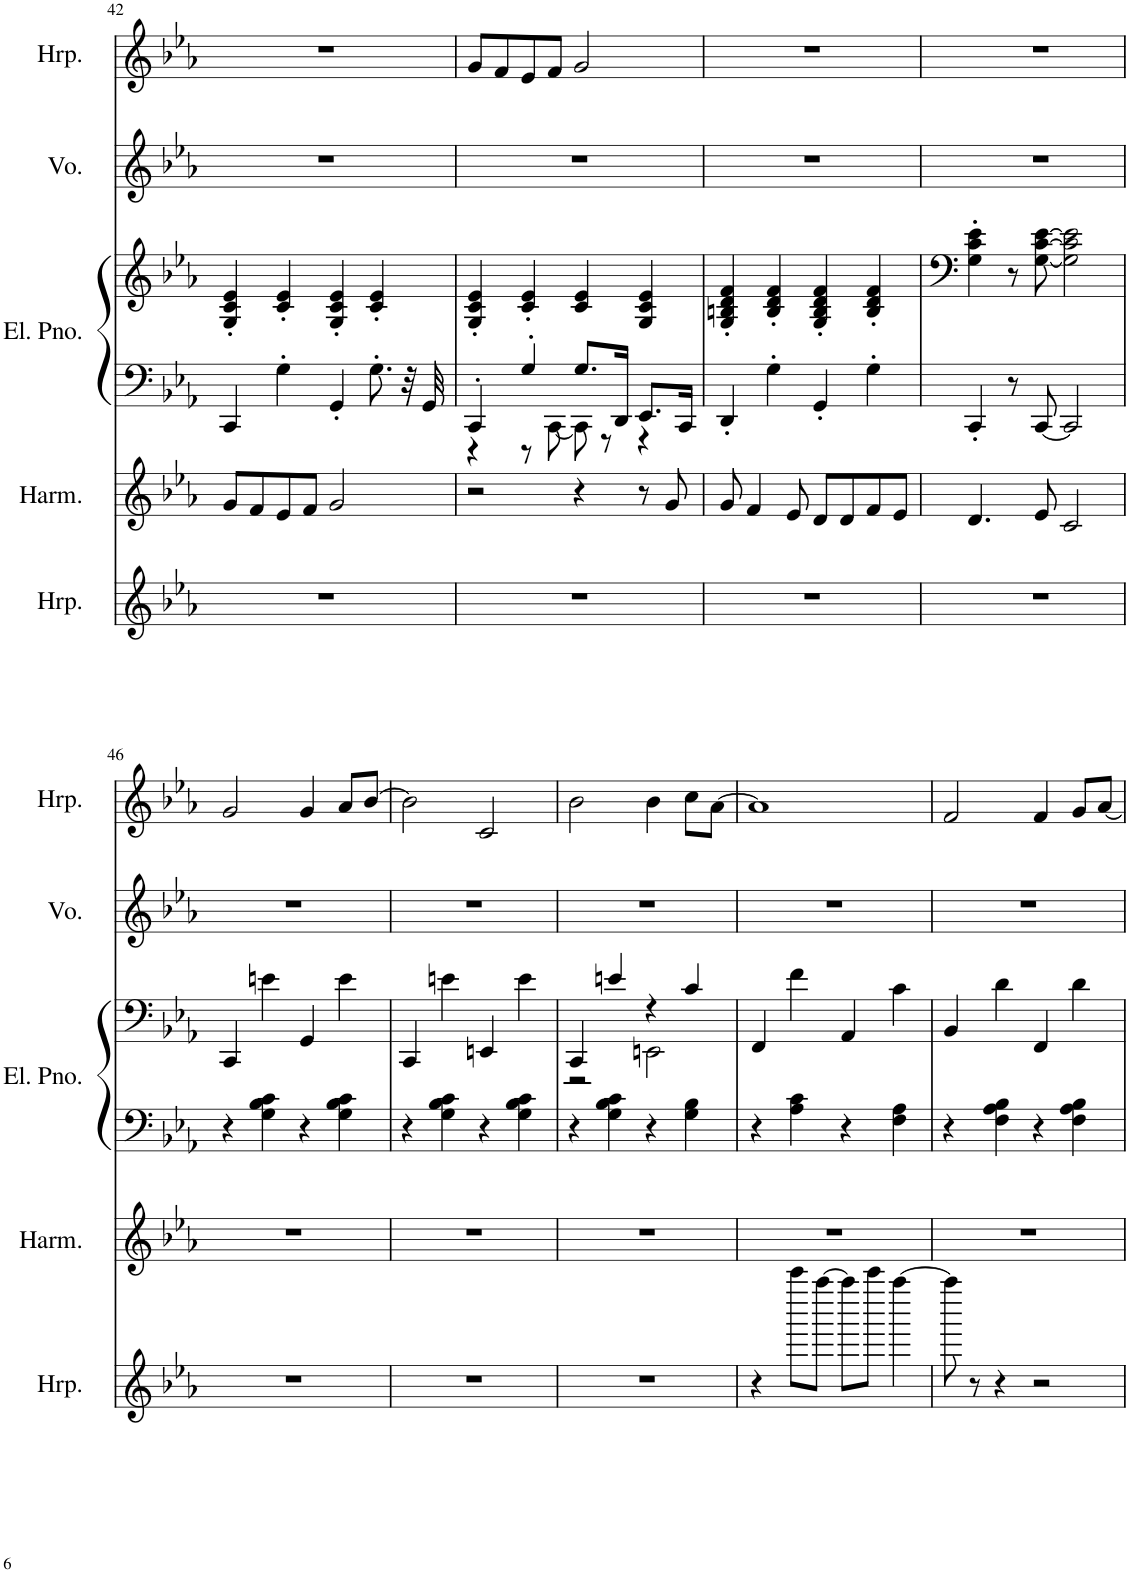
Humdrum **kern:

**kern	**kern	**kern	**kern	**kern	**kern
*part5	*part4	*part3	*part3	*part2	*part1
*staff6	*staff5	*staff4	*staff3	*staff2	*staff1
*I"Harp, Music Box	*I"Harmonica, Accordion	*I"Electric Piano, Piano	*	*I"Voice, Voice Oohs	*I"Harp, Vibraphone
*I'Hrp.	*I'Harm.	*I'El. Pno.	*	*I'Vo.	*I'Hrp.
!!LO:PB:g=z
*clefG2	*clefG2	*clefF4	*clefF4	*clefG2	*clefF4
*k[b-e-a-]	*k[b-e-a-]	*k[b-e-a-]	*k[b-e-a-]	*k[b-e-a-]	*k[b-e-a-]
*M4/4	*M4/4	*M4/4	*M4/4	*M4/4	*M4/4
=42	=42	=42	=42	=42	=42
1r	8g/L	4CC/	4G/' 4c/' 4e-/'	1r	1r
.	8f/	.	.	.	.
.	8e-/	4G'\	4c/' 4e-/'	.	.
.	8f/J	.	.	.	.
.	2g/	4GG'/	4G/' 4c/' 4e-/'	.	.
.	.	8.G'\	4c/' 4e-/'	.	.
.	.	32r	.	.	.
.	.	32GG/	.	.	.
=43	=43	=43	=43	=43	=43
*	*	*^	*	*	*
1r	2r	4CC'/	4r	4G/' 4c/' 4e-/'	1r	8g/L
.	.	.	.	.	.	8f/
.	.	4G'/	8r	4c/' 4e-/'	.	8e-/
.	.	.	[8CC\	.	.	8f/J
.	4r	8.G/L	8CC\]	4c/ 4e-/	.	2g/
.	.	.	8r	.	.	.
.	.	16DD/Jk	.	.	.	.
.	8r	8.EE-/L	4r	4G/ 4c/ 4e-/	.	.
.	8g/	.	.	.	.	.
.	.	16CC/Jk	.	.	.	.
*	*	*v	*v	*	*	*
=44	=44	=44	=44	=44	=44
1r	8g/	4DD'/	4G/' 4Bn/' 4d/' 4f/'	1r	1r
.	4f/	.	.	.	.
.	.	4G'\	4B/' 4d/' 4f/'	.	.
.	8e-/	.	.	.	.
.	8d/L	4GG'/	4G/' 4B/' 4d/' 4f/'	.	.
.	8d/	.	.	.	.
.	8f/	4G'\	4B/' 4d/' 4f/'	.	.
.	8e-/J	.	.	.	.
=45	=45	=45	=45	=45	=45
1r	4.d/	4CC'/	4G\' 4c\' 4e-\'	1r	1r
.	.	8r	8r	.	.
.	8e-/	[8CC/	[8G\ [8c\ [8e-\	.	.
.	2c/	2CC/]	2G\] 2c\] 2e-\]	.	.
!!LO:LB:g=z
=46	=46	=46	=46	=46	=46
1r	1r	4r	4CC/	1r	2g/
.	.	4G\ 4B-\ 4c\	4en\	.	.
.	.	4r	4GG/	.	4g/
.	.	4G\ 4B-\ 4c\	4e\	.	8a-/L
.	.	.	.	.	[8b-/J
=47	=47	=47	=47	=47	=47
1r	1r	4r	4CC/	1r	2b-\]
.	.	4G\ 4B-\ 4c\	4en\	.	.
.	.	4r	4EEn/	.	2c/
.	.	4G\ 4B-\ 4c\	4e\	.	.
=48	=48	=48	=48	=48	=48
*	*	*	*^	*	*
1r	1r	4r	4CC/	2r	1r	2b-\
.	.	4G\ 4B-\ 4c\	4en/	.	.	.
.	.	4r	4r	2EEn\	.	4b-\
.	.	4G\ 4B-\	4c/	.	.	8cc\L
.	.	.	.	.	.	[8a-\J
*	*	*	*v	*v	*	*
=49	=49	=49	=49	=49	=49
4r	1r	4r	4FF/	1r	1a-]
8ccccc\L	.	4A-\ 4c\	4f\	.	.
[8aaaa-\J	.	.	.	.	.
8aaaa-\L]	.	4r	4AA-/	.	.
8ccccc\J	.	.	.	.	.
[4aaaa-\	.	4F\ 4A-\	4c\	.	.
=50	=50	=50	=50	=50	=50
8aaaa-\]	1r	4r	4BB-/	1r	2f/
8r	.	.	.	.	.
4r	.	4F\ 4A-\ 4B-\	4d\	.	.
2r	.	4r	4FF/	.	4f/
.	.	4F\ 4A-\ 4B-\	4d\	.	8g/L
.	.	.	.	.	[8a-/J
=	=	=	=	=	=
*-	*-	*-	*-	*-	*-
